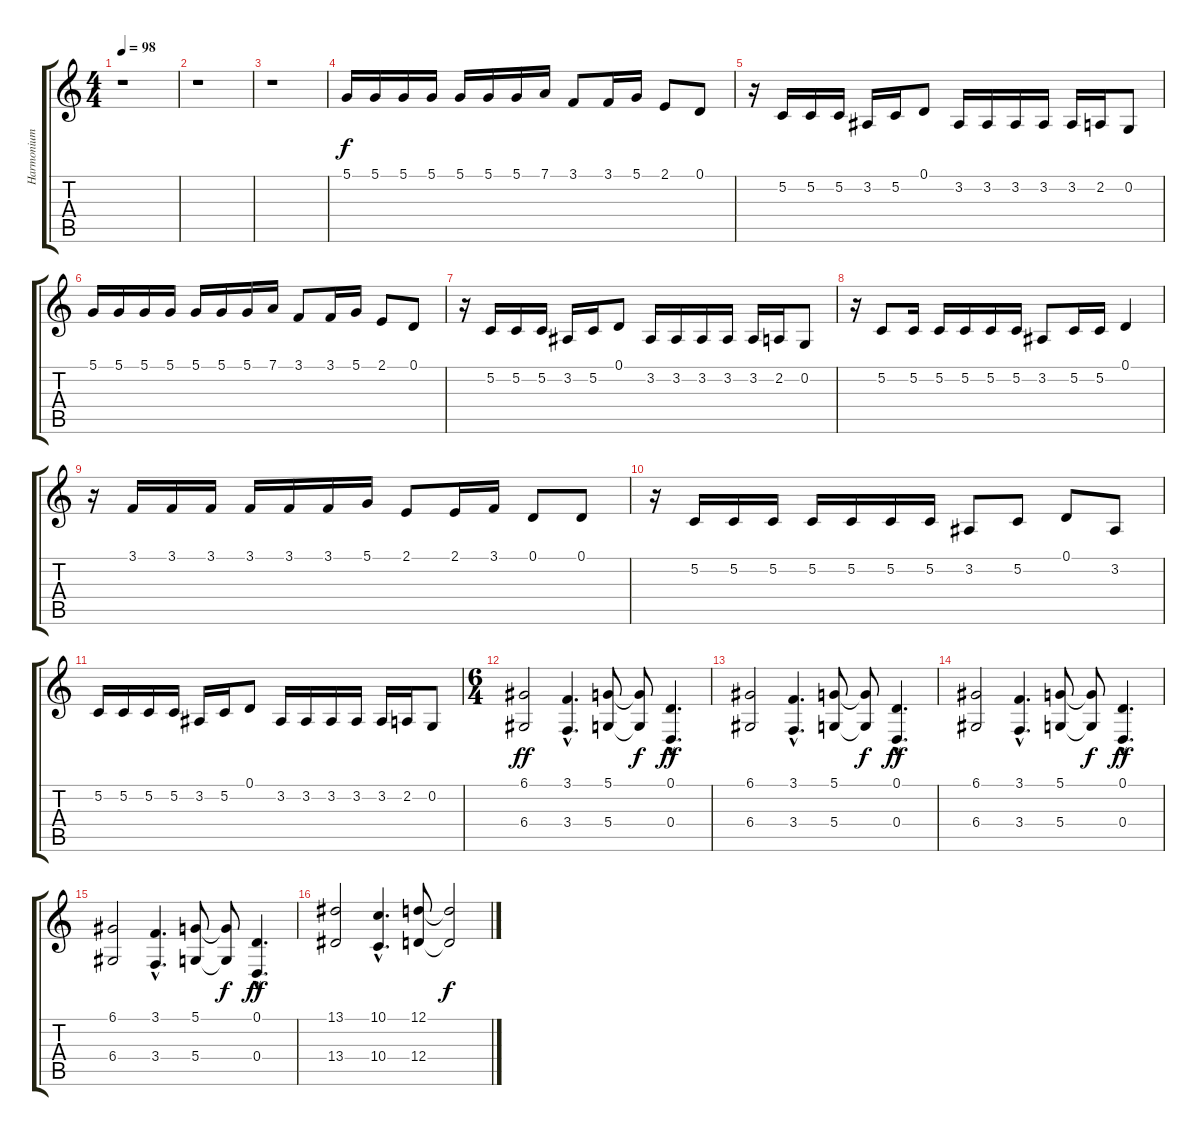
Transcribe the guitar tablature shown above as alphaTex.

\track ("Harmonium" "Harmonium") {instrument stringensemble1}
\staff {score tabs}
\tuning (D4 G3 G3 D3 G2 D2) {hide}
\ts (4 4)
\tempo 98
\clef g2
\ks c
r.1{dy f} |
r.1 |
r.1 |
5.1.16 5.1.16 5.1.16 5.1.16 5.1.16 5.1.16 5.1.16 7.1.16 3.1.8 3.1.16 5.1.16 2.1.8 0.1.8 |
r.16 5.2.16 5.2.16 5.2.16 3.2.16 5.2.16 0.1.8 3.2.16 3.2.16 3.2.16 3.2.16 3.2.16 2.2.16 0.2.8 |
5.1.16 5.1.16 5.1.16 5.1.16 5.1.16 5.1.16 5.1.16 7.1.16 3.1.8 3.1.16 5.1.16 2.1.8 0.1.8 |
r.16 5.2.16 5.2.16 5.2.16 3.2.16 5.2.16 0.1.8 3.2.16 3.2.16 3.2.16 3.2.16 3.2.16 2.2.16 0.2.8 |
r.16 5.2.8 5.2.16 5.2.16 5.2.16 5.2.16 5.2.16 3.2.8 5.2.16 5.2.16 0.1.4 |
r.16 3.1.16 3.1.16 3.1.16 3.1.16 3.1.16 3.1.16 5.1.16 2.1.8 2.1.16 3.1.16 0.1.8 0.1.8 |
r.16 5.2.16 5.2.16 5.2.16 5.2.16 5.2.16 5.2.16 5.2.16 3.2.8 5.2.8 0.1.8 3.2.8 |
5.2.16 5.2.16 5.2.16 5.2.16 3.2.16 5.2.16 0.1.8 3.2.16 3.2.16 3.2.16 3.2.16 3.2.16 2.2.16 0.2.8 |
\ts (6 4)
(6.1 6.4).2{dy ff} (3.1{hac} 3.4{hac}).4{d} (5.1 5.4).8 (5.1{t} 5.4{t}).8{dy f} (0.1{hac} 0.4{hac}).4{d dy ff} |
(6.1 6.4).2 (3.1{hac} 3.4{hac}).4{d} (5.1 5.4).8 (5.1{t} 5.4{t}).8{dy f} (0.1{hac} 0.4{hac}).4{d dy ff} |
(6.1 6.4).2 (3.1{hac} 3.4{hac}).4{d} (5.1 5.4).8 (5.1{t} 5.4{t}).8{dy f} (0.1{hac} 0.4{hac}).4{d dy ff} |
(6.1 6.4).2 (3.1{hac} 3.4{hac}).4{d} (5.1 5.4).8 (5.1{t} 5.4{t}).8{dy f} (0.1{hac} 0.4{hac}).4{d dy ff} |
(13.1 13.4).2 (10.1{hac} 10.4{hac}).4{d} (12.1 12.4).8 (12.1{t} 12.4{t}).2{dy f}
